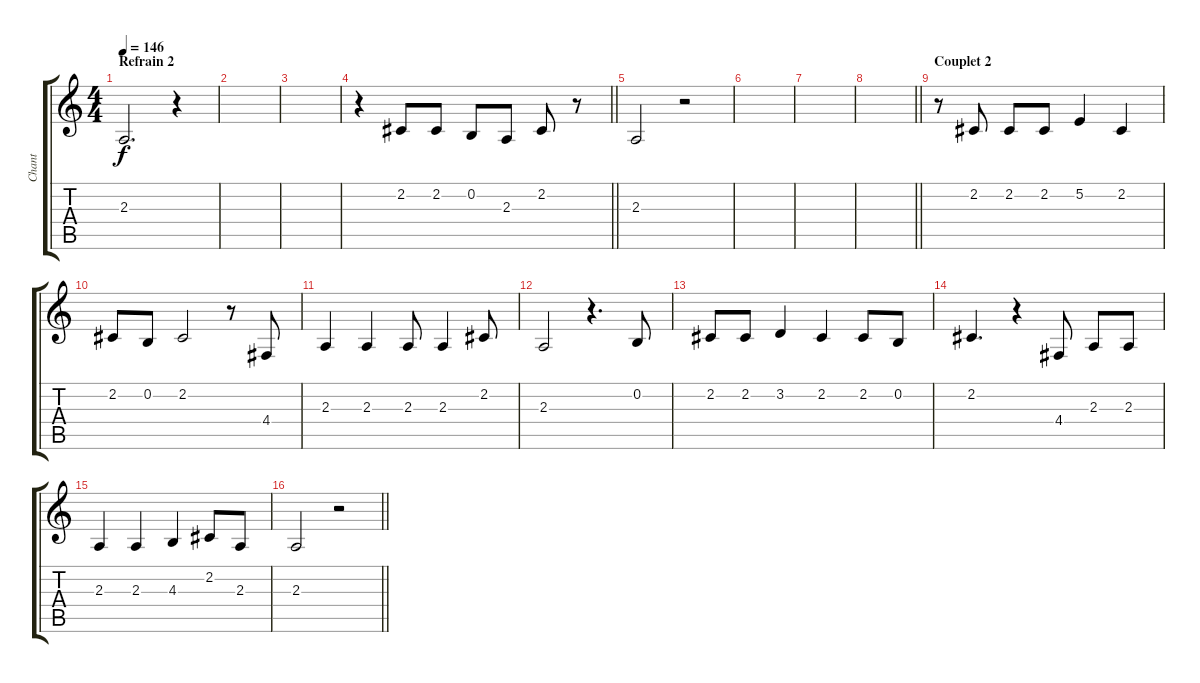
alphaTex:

\track ("Chant" "Chant") {instrument oboe}
\staff {score tabs}
\tuning (E4 B3 G3 D3 A2 E2) {hide}
\ts (4 4)
\section ("" "Refrain 2")
\tempo 146
\clef g2
\ks c
2.3.2{d dy f} r.4 |
|
|
\barLineRight lightlight
r.4 2.2.8 2.2.8 0.2.8 2.3.8 2.2.8 r.8 |
2.3.2 r.2 |
|
|
\barLineRight lightlight
|
\section ("" "Couplet 2")
r.8 2.2.8 2.2.8 2.2.8 5.2.4 2.2.4 |
2.2.8 0.2.8 2.2.2 r.8 4.4.8 |
2.3.4 2.3.4 2.3.8 2.3.4 2.2.8 |
2.3.2 r.4{d} 0.2.8 |
2.2.8 2.2.8 3.2.4 2.2.4 2.2.8 0.2.8 |
2.2.4{d} r.4 4.4.8 2.3.8 2.3.8 |
2.3.4 2.3.4 4.3.4 2.2.8 2.3.8 |
\barLineRight lightlight
2.3.2 r.2
